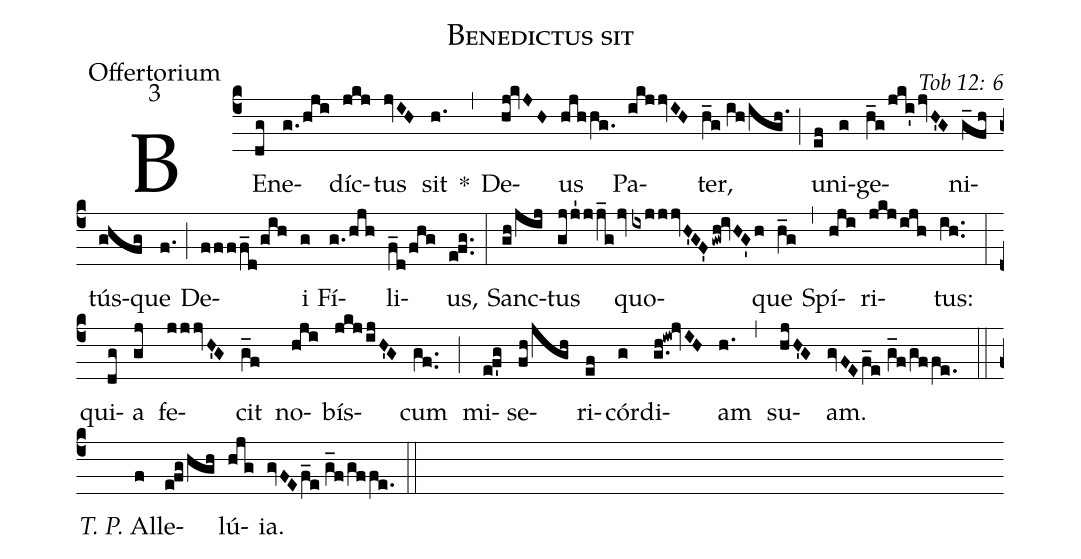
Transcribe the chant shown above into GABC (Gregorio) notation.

name: Benedictus sit;
office-part: Offertorium;
mode: 3;
commentary: Tob 12: 6;
%%
(c4) BE(dg)ne(g./hji)díc(jkj)tus(jvIH) sit(h.) *(,) De(hj!kvJH)us(hjhhg.) Pa(ikjjvIH)ter,(h_g//ih/igh.) (;) u(ef)ni(g)ge(h_g/jki'jvH'G)ni(g_fh)tús(ghfg)que(f.) (;) De(ffff_d/gih)i(g) Fí(g./hjh)li(f_d/fhg)us,(efg..) (:)
Sanc(gh/jij)tus(gjj'1jj_gjv) quo(ixjjjvH'GF'gwh!ivHG'h)que(h_g) (,) Spí(hji)ri(jkjijh)tus:(ih..) (:)
qui(dg)a(gj) fe(jjjvH'G)cit(g_f) no(hji)bís(jkjijH'G)cum(gf..) (;) mi(ef'g)se(fh/jgh)ri(ef)cór(g)di(g.h!iw!jvIH)am(h.) (,) su(hjH'G)am.(gvFEf_e//g_f/gffe.) (::)
<i>T. P.</i> Al(f)le(e!fg/hgh)lú(hjg)ia.(gvFE/f_e//g_f/gf/fe.) (::)
